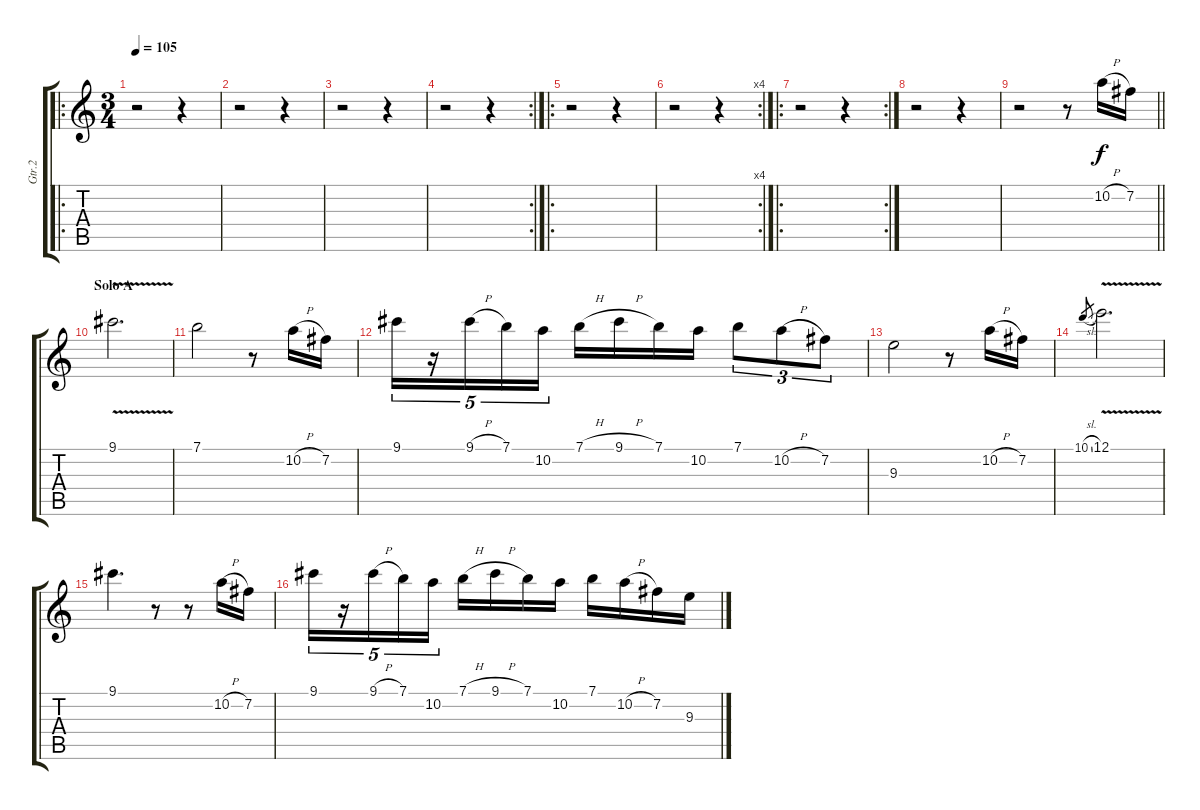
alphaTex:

\track ("Gtr.2" "Gtr.2") {instrument overdrivenguitar}
\staff {score tabs}
\tuning (E4 B3 G3 D3 A2 E2) {hide}
\ro
\ts (3 4)
\tempo 105
\clef g2
\ks c
r.2{dy f instrument overdrivenguitar} r.4 |
r.2 r.4 |
r.2 r.4 |
\rc 2
r.2 r.4 |
\ro
r.2 r.4 |
\rc 4
r.2 r.4 |
\ro
\rc 2
r.2 r.4 |
r.2 r.4 |
\barLineRight lightlight
r.2 r.8 10.2{h}.16 7.2.16 |
\section ("" "Solo A")
9.1{v}.2{d} |
7.1.2 r.8 10.2{h}.16 7.2.16 |
9.1.16{tu (5 4)} r.16{tu (5 4)} 9.1{h}.16{tu (5 4)} 7.1.16{tu (5 4)} 10.2.16{tu (5 4)} 7.1{h}.16 9.1{h}.16 7.1.16 10.2.16 7.1.8{tu (3 2)} 10.2{h}.8{tu (3 2)} 7.2.8{tu (3 2)} |
9.3.2 r.8 10.2{h}.16 7.2.16 |
10.1{sl}.8{gr} 12.1{v}.2{d} |
9.1.4{d} r.8 r.8 10.2{h}.16 7.2.16 |
9.1.16{tu (5 4)} r.16{tu (5 4)} 9.1{h}.16{tu (5 4)} 7.1.16{tu (5 4)} 10.2.16{tu (5 4)} 7.1{h}.16 9.1{h}.16 7.1.16 10.2.16 7.1.16 10.2{h}.16 7.2.16 9.3.16
